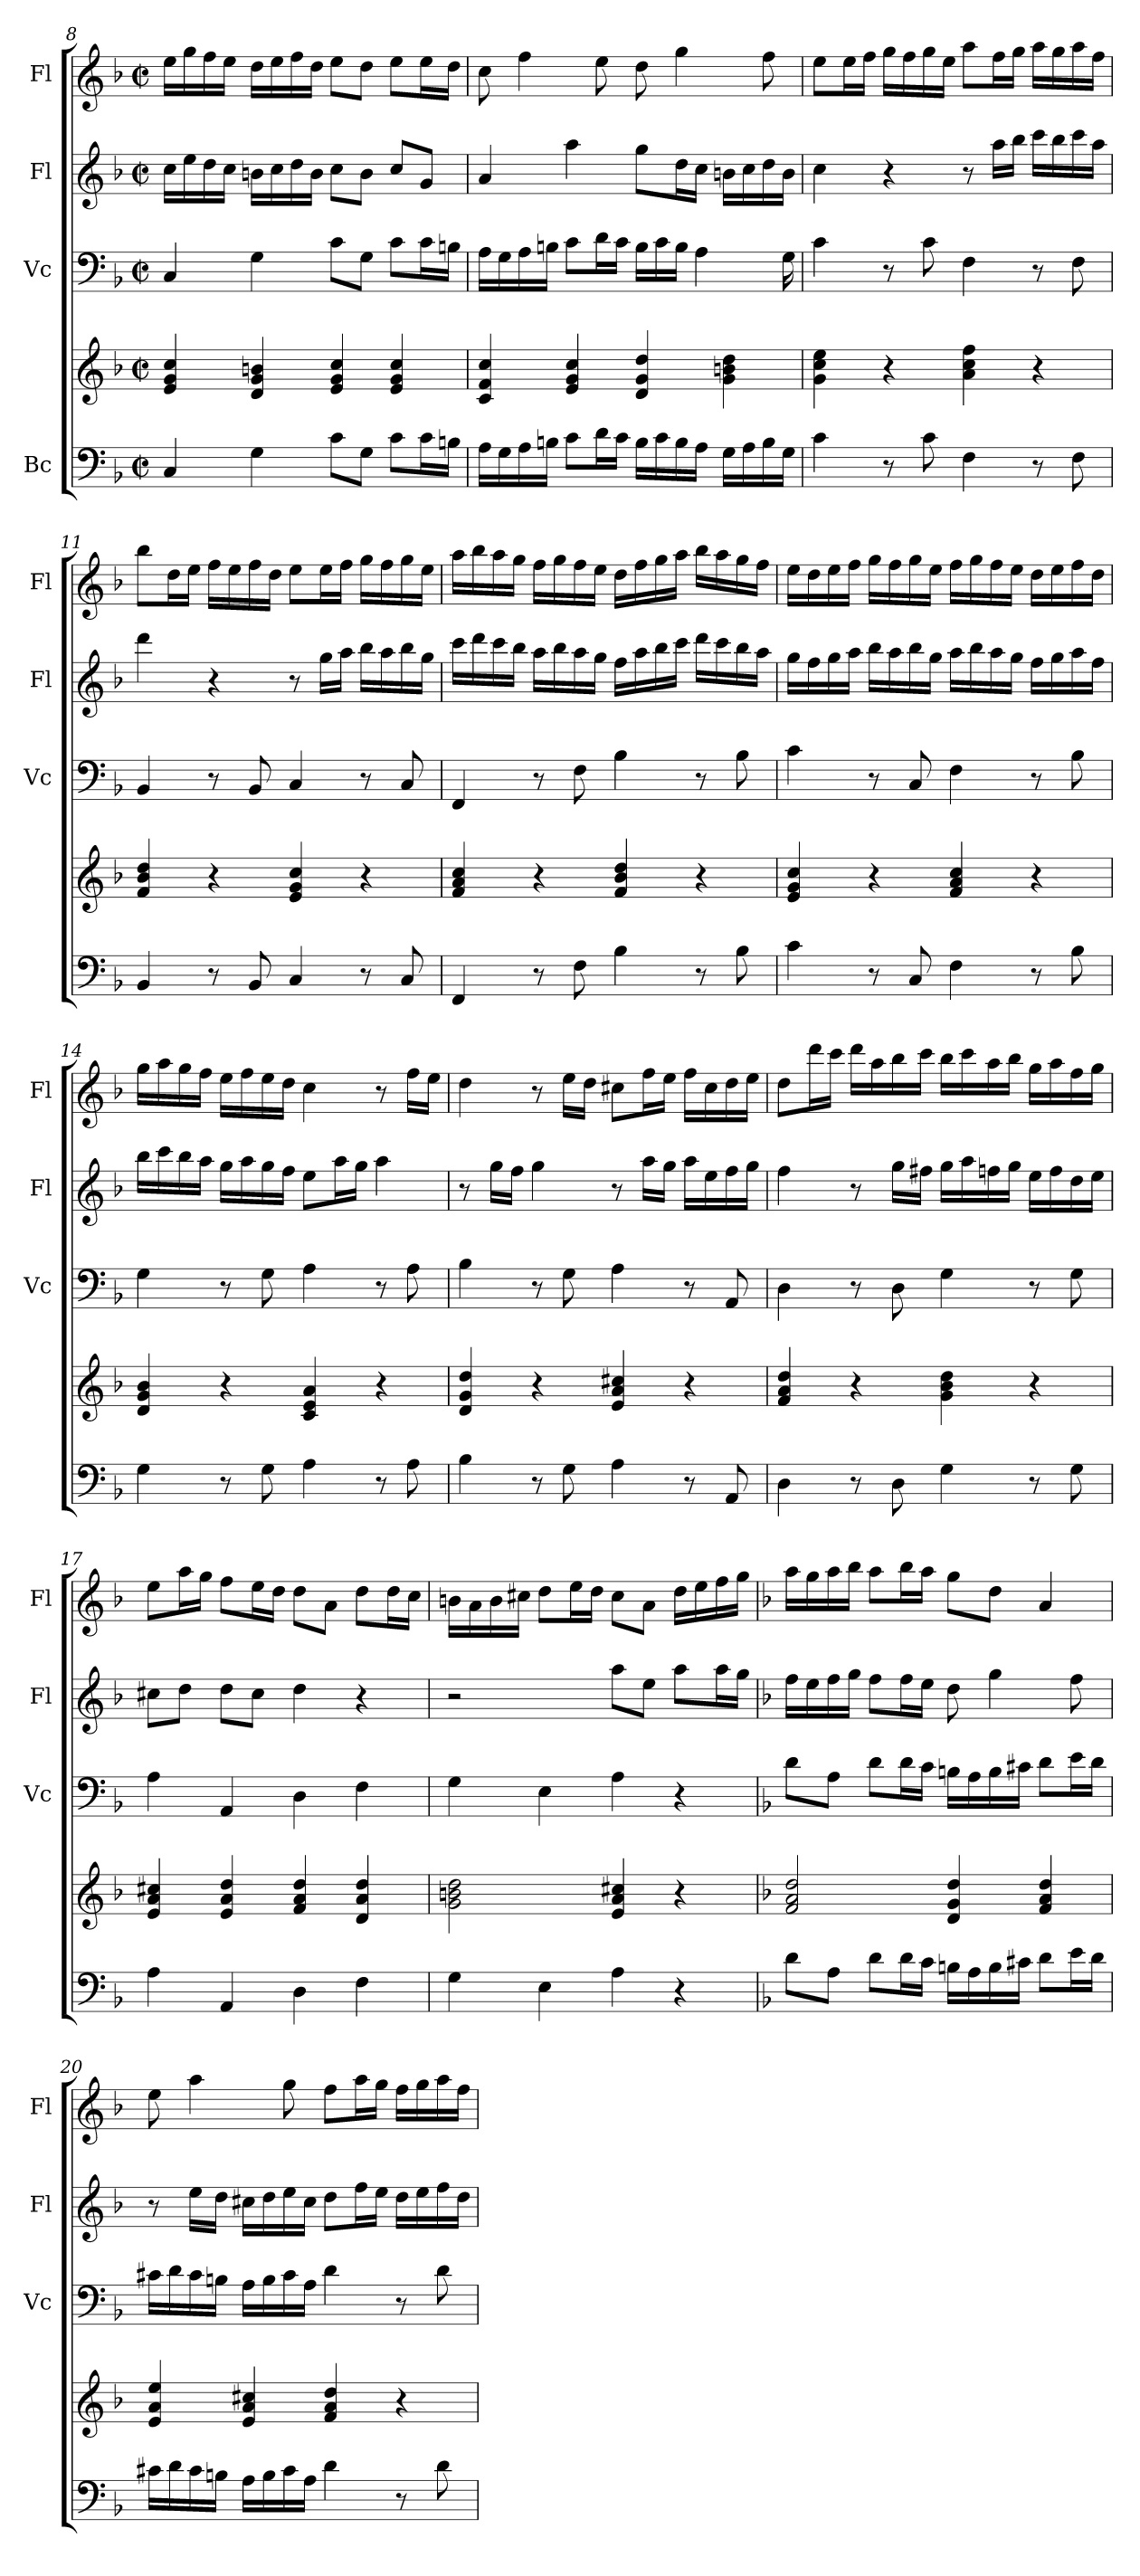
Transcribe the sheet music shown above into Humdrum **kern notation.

**kern	**kern	**kern	**kern	**kern
*part4	*part4	*part3	*part2	*part1
*staff5	*staff4	*staff3	*staff2	*staff1
*I"Bc	*	*I"Vc	*I"Fl	*I"Fl
*	*	*I'Vc	*I'Fl	*I'Fl
*clefF4	*clefG2	*clefF4	*clefG2	*clefG2
*k[b-]	*k[b-]	*k[b-]	*k[b-]	*k[b-]
*M2/2	*M2/2	*M2/2	*M2/2	*M2/2
*met(c|)	*met(c|)	*met(c|)	*met(c|)	*met(c|)
=8	=8	=8	=8	=8
4C/	4e/ 4g/ 4cc/	4C/	16cc\LL	16ee\LL
.	.	.	16ee\	16gg\
.	.	.	16dd\	16ff\
.	.	.	16cc\JJ	16ee\JJ
4G\	4d/ 4g/ 4bn/	4G\	16bn\LL	16dd\LL
.	.	.	16cc\	16ee\
.	.	.	16dd\	16ff\
.	.	.	16b\JJ	16dd\JJ
8c\L	4e/ 4g/ 4cc/	8c\L	8cc\L	8ee\L
8G\J	.	8G\J	8b\J	8dd\J
8c\L	4e/ 4g/ 4cc/	8c\L	8cc/L	8ee\L
16c\L	.	16c\L	8g/J	16ee\L
16Bn\JJ	.	16Bn\JJ	.	16dd\JJ
!!LO:PB:g=z
=9	=9	=9	=9	=9
16A\LL	4c/ 4f/ 4cc/	16A\LL	4a/	8cc\
16G\	.	16G\	.	.
16A\	.	16A\	.	4ff\
16Bn\JJ	.	16Bn\JJ	.	.
8c\L	4e/ 4g/ 4cc/	8c\L	4aa\	.
16d\L	.	16d\L	.	8ee\
16c\JJ	.	16c\JJ	.	.
16B\LL	4d/ 4g/ 4dd/	16B\LL	8gg\L	8dd\
16c\	.	16c\	.	.
16B\	.	16B\JJ	16dd\L	4gg\
16A\JJ	.	4A\	16cc\JJ	.
16G\LL	4g\ 4bn\ 4dd\	.	16bn\LL	.
16A\	.	.	16cc\	.
16B\	.	.	16dd\	8ff\
16G\JJ	.	16G\	16b\JJ	.
=10	=10	=10	=10	=10
4c\	4g\ 4cc\ 4ee\	4c\	4cc\	8ee\L
.	.	.	.	16ee\L
.	.	.	.	16ff\JJ
8r	4r	8r	4r	16gg\LL
.	.	.	.	16ff\
8c\	.	8c\	.	16gg\
.	.	.	.	16ee\JJ
4F\	4a\ 4cc\ 4ff\	4F\	8r	8aa\L
.	.	.	16aa\LL	16ff\L
.	.	.	16bb-\JJ	16gg\JJ
8r	4r	8r	16ccc\LL	16aa\LL
.	.	.	16bb-\	16gg\
8F\	.	8F\	16ccc\	16aa\
.	.	.	16aa\JJ	16ff\JJ
=11	=11	=11	=11	=11
4BB-/	4f/ 4b-/ 4dd/	4BB-/	4ddd\	8bb-\L
.	.	.	.	16dd\L
.	.	.	.	16ee\JJ
8r	4r	8r	4r	16ff\LL
.	.	.	.	16ee\
8BB-/	.	8BB-/	.	16ff\
.	.	.	.	16dd\JJ
4C/	4e/ 4g/ 4cc/	4C/	8r	8ee\L
.	.	.	16gg\LL	16ee\L
.	.	.	16aa\JJ	16ff\JJ
8r	4r	8r	16bb-\LL	16gg\LL
.	.	.	16aa\	16ff\
8C/	.	8C/	16bb-\	16gg\
.	.	.	16gg\JJ	16ee\JJ
!!LO:LB:g=z
=12	=12	=12	=12	=12
4FF/	4f/ 4a/ 4cc/	4FF/	16ccc\LL	16aa\LL
.	.	.	16ddd\	16bb-\
.	.	.	16ccc\	16aa\
.	.	.	16bb-\JJ	16gg\JJ
8r	4r	8r	16aa\LL	16ff\LL
.	.	.	16bb-\	16gg\
8F\	.	8F\	16aa\	16ff\
.	.	.	16gg\JJ	16ee\JJ
4B-\	4f/ 4b-/ 4dd/	4B-\	16ff\LL	16dd\LL
.	.	.	16aa\	16ff\
.	.	.	16bb-\	16gg\
.	.	.	16ccc\JJ	16aa\JJ
8r	4r	8r	16ddd\LL	16bb-\LL
.	.	.	16ccc\	16aa\
8B-\	.	8B-\	16bb-\	16gg\
.	.	.	16aa\JJ	16ff\JJ
=13	=13	=13	=13	=13
4c\	4e/ 4g/ 4cc/	4c\	16gg\LL	16ee\LL
.	.	.	16ff\	16dd\
.	.	.	16gg\	16ee\
.	.	.	16aa\JJ	16ff\JJ
8r	4r	8r	16bb-\LL	16gg\LL
.	.	.	16aa\	16ff\
8C/	.	8C/	16bb-\	16gg\
.	.	.	16gg\JJ	16ee\JJ
4F\	4f/ 4a/ 4cc/	4F\	16aa\LL	16ff\LL
.	.	.	16bb-\	16gg\
.	.	.	16aa\	16ff\
.	.	.	16gg\JJ	16ee\JJ
8r	4r	8r	16ff\LL	16dd\LL
.	.	.	16gg\	16ee\
8B-\	.	8B-\	16aa\	16ff\
.	.	.	16ff\JJ	16dd\JJ
=14	=14	=14	=14	=14
4G\	4d/ 4g/ 4b-/	4G\	16bb-\LL	16gg\LL
.	.	.	16ccc\	16aa\
.	.	.	16bb-\	16gg\
.	.	.	16aa\JJ	16ff\JJ
8r	4r	8r	16gg\LL	16ee\LL
.	.	.	16aa\	16ff\
8G\	.	8G\	16gg\	16ee\
.	.	.	16ff\JJ	16dd\JJ
4A\	4c/ 4e/ 4a/	4A\	8ee\L	4cc\
.	.	.	16aa\L	.
.	.	.	16gg\JJ	.
8r	4r	8r	4aa\	8r
8A\	.	8A\	.	16ff\LL
.	.	.	.	16ee\JJ
!!LO:LB:g=z
=15	=15	=15	=15	=15
4B-\	4d/ 4g/ 4dd/	4B-\	8r	4dd\
.	.	.	16gg\LL	.
.	.	.	16ff\JJ	.
8r	4r	8r	4gg\	8r
8G\	.	8G\	.	16ee\LL
.	.	.	.	16dd\JJ
4A\	4e/ 4a/ 4cc#X/	4A\	8r	8cc#X\L
.	.	.	16aa\LL	16ff\L
.	.	.	16gg\JJ	16ee\JJ
8r	4r	8r	16aa\LL	16ff\LL
.	.	.	16ee\	16cc#\
8AA/	.	8AA/	16ff\	16dd\
.	.	.	16gg\JJ	16ee\JJ
=16	=16	=16	=16	=16
4D\	4f/ 4a/ 4dd/	4D\	4ff\	8dd\L
.	.	.	.	16ddd\L
.	.	.	.	16ccc\JJ
8r	4r	8r	8r	16ddd\LL
.	.	.	.	16aa\
8D\	.	8D\	16gg\LL	16bb-\
.	.	.	16ff#X\JJ	16ccc\JJ
4G\	4g\ 4b-\ 4dd\	4G\	16gg\LL	16bb-\LL
.	.	.	16aa\	16ccc\
.	.	.	16ffn\	16aa\
.	.	.	16gg\JJ	16bb-\JJ
8r	4r	8r	16ee\LL	16gg\LL
.	.	.	16ff\	16aa\
8G\	.	8G\	16dd\	16ff\
.	.	.	16ee\JJ	16gg\JJ
=17	=17	=17	=17	=17
4A\	4e/ 4a/ 4cc#X/	4A\	8cc#X\L	8ee\L
.	.	.	8dd\J	16aa\L
.	.	.	.	16gg\JJ
4AA/	4e/ 4a/ 4dd/	4AA/	8dd\L	8ff\L
.	.	.	8cc#\J	16ee\L
.	.	.	.	16dd\JJ
4D\	4f/ 4a/ 4dd/	4D\	4dd\	8dd\L
.	.	.	.	8a\J
4F\	4d/ 4a/ 4dd/	4F\	4r	8dd\L
.	.	.	.	16dd\L
.	.	.	.	16cc\JJ
=18	=18	=18	=18	=18
4G\	2g\ 2bn\ 2dd\	4G\	2r	16bn\LL
.	.	.	.	16a\
.	.	.	.	16b\
.	.	.	.	16cc#X\JJ
4E\	.	4E\	.	8dd\L
.	.	.	.	16ee\L
.	.	.	.	16dd\JJ
4A\	4e/ 4a/ 4cc#X/	4A\	8aa\L	8cc#\L
.	.	.	8ee\J	8a\J
4r	4r	4r	8aa\L	16dd\LL
.	.	.	.	16ee\
.	.	.	16aa\L	16ff\
.	.	.	16gg\JJ	16gg\JJ
!!LO:PB:g=z
=19	=19	=19	=19	=19
*k[b-]	*k[b-]	*	*k[b-]	*k[b-]
8d\L	2f/ 2a/ 2dd/	8d\L	16ff\LL	16aa\LL
.	.	.	16ee\	16gg\
8A\J	.	8A\J	16ff\	16aa\
.	.	.	16gg\JJ	16bb-\JJ
8d\L	.	8d\L	8ff\L	8aa\L
16d\L	.	16d\L	16ff\L	16bb-\L
16c\JJ	.	16c\JJ	16ee\JJ	16aa\JJ
16Bn\LL	4d/ 4g/ 4dd/	16Bn\LL	8dd\	8gg\L
16A\	.	16A\	.	.
16B\	.	16B\	4gg\	8dd\J
16c#X\JJ	.	16c#X\JJ	.	.
8d\L	4f/ 4a/ 4dd/	8d\L	.	4a/
16e\L	.	16e\L	8ff\	.
16d\JJ	.	16d\JJ	.	.
=20	=20	=20	=20	=20
16c#X\LL	4e/ 4a/ 4ee/	16c#X\LL	8r	8ee\
16d\	.	16d\	.	.
16c#\	.	16c#\	16ee\LL	4aa\
16Bn\JJ	.	16Bn\JJ	16dd\JJ	.
16A\LL	4e/ 4a/ 4cc#X/	16A\LL	16cc#X\LL	.
16B\	.	16B\	16dd\	.
16c#\	.	16c#\	16ee\	8gg\
16A\JJ	.	16A\JJ	16cc#\JJ	.
4d\	4f/ 4a/ 4dd/	4d\	8dd\L	8ff\L
.	.	.	16ff\L	16aa\L
.	.	.	16ee\JJ	16gg\JJ
8r	4r	8r	16dd\LL	16ff\LL
.	.	.	16ee\	16gg\
8d\	.	8d\	16ff\	16aa\
.	.	.	16dd\JJ	16ff\JJ
=	=	=	=	=
*-	*-	*-	*-	*-
